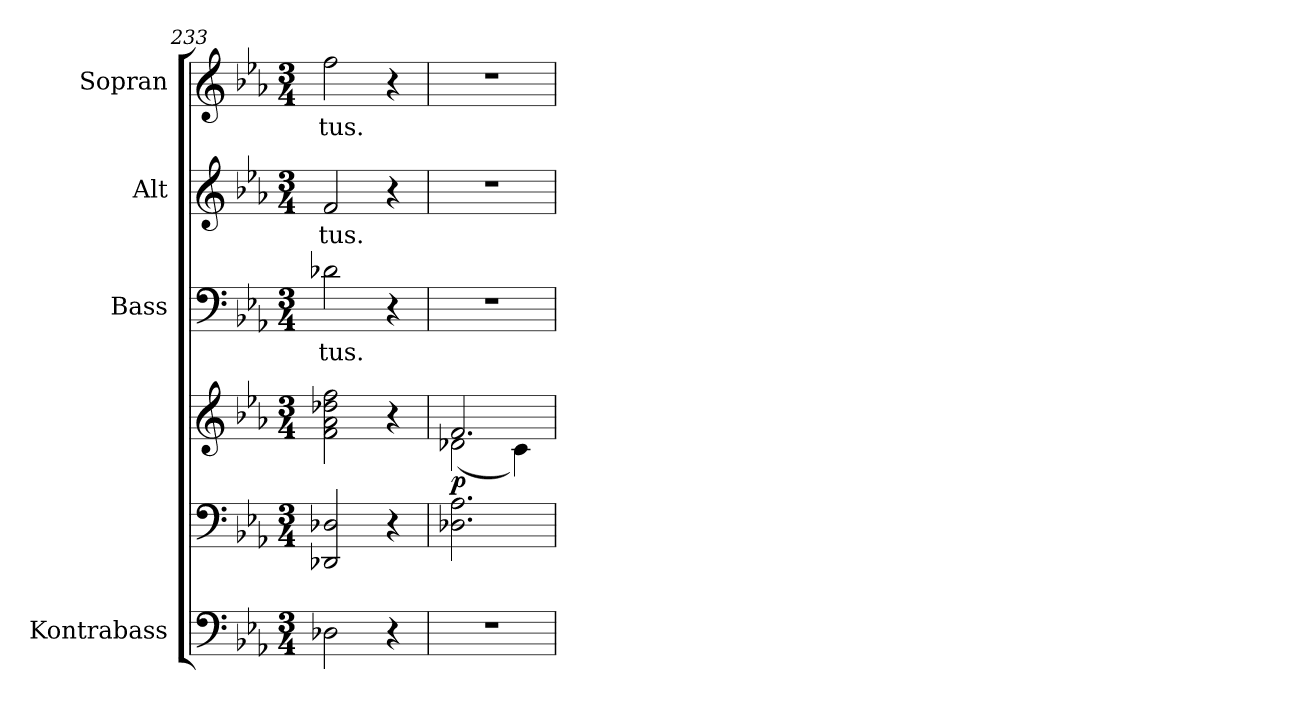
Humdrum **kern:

**kern	**kern	**kern	**dynam	**kern	**text	**kern	**text	**kern	**text
*part5	*part4	*part4	*part4	*part3	*part3	*part2	*part2	*part1	*part1
*staff6	*staff5	*staff4	*staff4/5	*staff3	*staff3	*staff2	*staff2	*staff1	*staff1
*I"Kontrabass	*	*	*	*I"Bass	*	*I"Alt	*	*I"Sopran	*
*I'Kb.	*	*	*	*I'B.	*	*I'A.	*	*I'S.	*
*clefF4	*clefF4	*clefG2	*	*clefF4	*	*clefG2	*	*clefG2	*
*ITrd7c12	*	*	*	*	*	*	*	*	*
*k[b-e-a-]	*k[b-e-a-]	*k[b-e-a-]	*	*k[b-e-a-]	*	*k[b-e-a-]	*	*k[b-e-a-]	*
*E-:	*E-:	*E-:	*	*E-:	*	*E-:	*	*E-:	*
*M3/4	*M3/4	*M3/4	*	*M3/4	*	*M3/4	*	*M3/4	*
=233	=233	=233	=233	=233	=233	=233	=233	=233	=233
!	!	!	!	!	!LO:LY:b	!	!LO:LY:b	!	!LO:LY:b
2DD-X\	2DD-X/ 2D-X/	2f\ 2a-\ 2dd-X\ 2ff\	.	2d-X\	-tus.	2f/	-tus.	2ff\	-tus.
4r	4r	4r	.	4r	.	4r	.	4r	.
=234	=234	=234	=234	=234	=234	=234	=234	=234	=234
*	*	*^	*	*	*	*	*	*	*
!	!	!	!	!LO:DY:b	!	!	!	!	!	!
2.r	2.D-X\ 2.A-\	2.f/	(<2d-X\	p	2.r	.	2.r	.	2.r	.
.	.	.	4c\)	.	.	.	.	.	.	.
*	*	*v	*v	*	*	*	*	*	*	*
=	=	=	=	=	=	=	=	=	=
*-	*-	*-	*-	*-	*-	*-	*-	*-	*-
